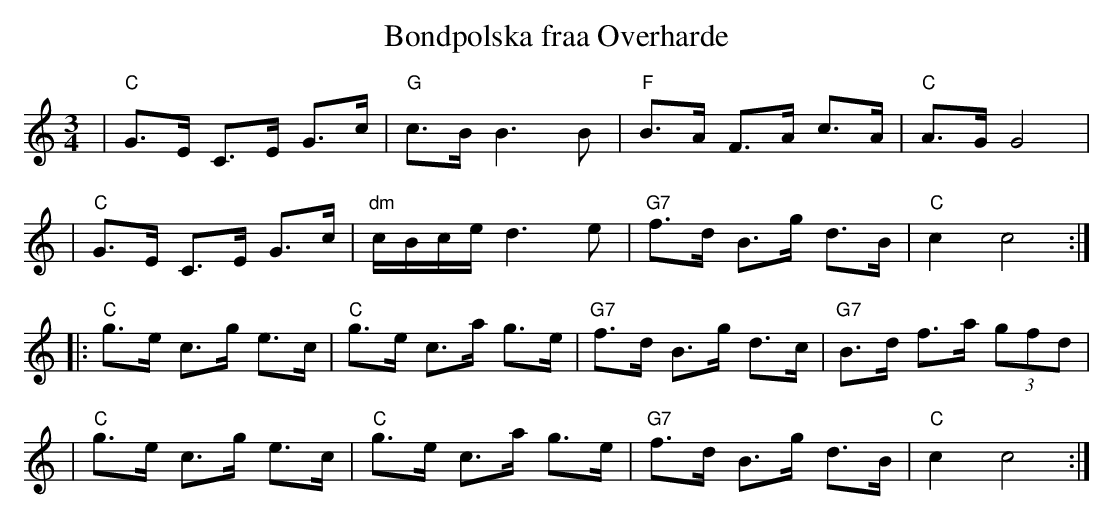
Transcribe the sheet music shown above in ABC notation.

X:1
T:Bondpolska fraa Overharde
M:3/4
L:1/8
K:C
| "C"G>E C>E G>c | "G"c>B B3 B | "F"B>A F>A c>A | "C"A>G G4 |
| "C"G>E C>E G>c | "dm"c/B/c/e/ d3 e | "G7"f>d B>g d>B | "C"c2 c4 :|
|: "C"g>e c>g e>c | "C"g>e c>a g>e | "G7"f>d B>g d>c | "G7"B>d f>a (3gfd |
|  "C"g>e c>g e>c | "C"g>e c>a g>e | "G7"f>d B>g d>B | "C"c2 c4 :|
